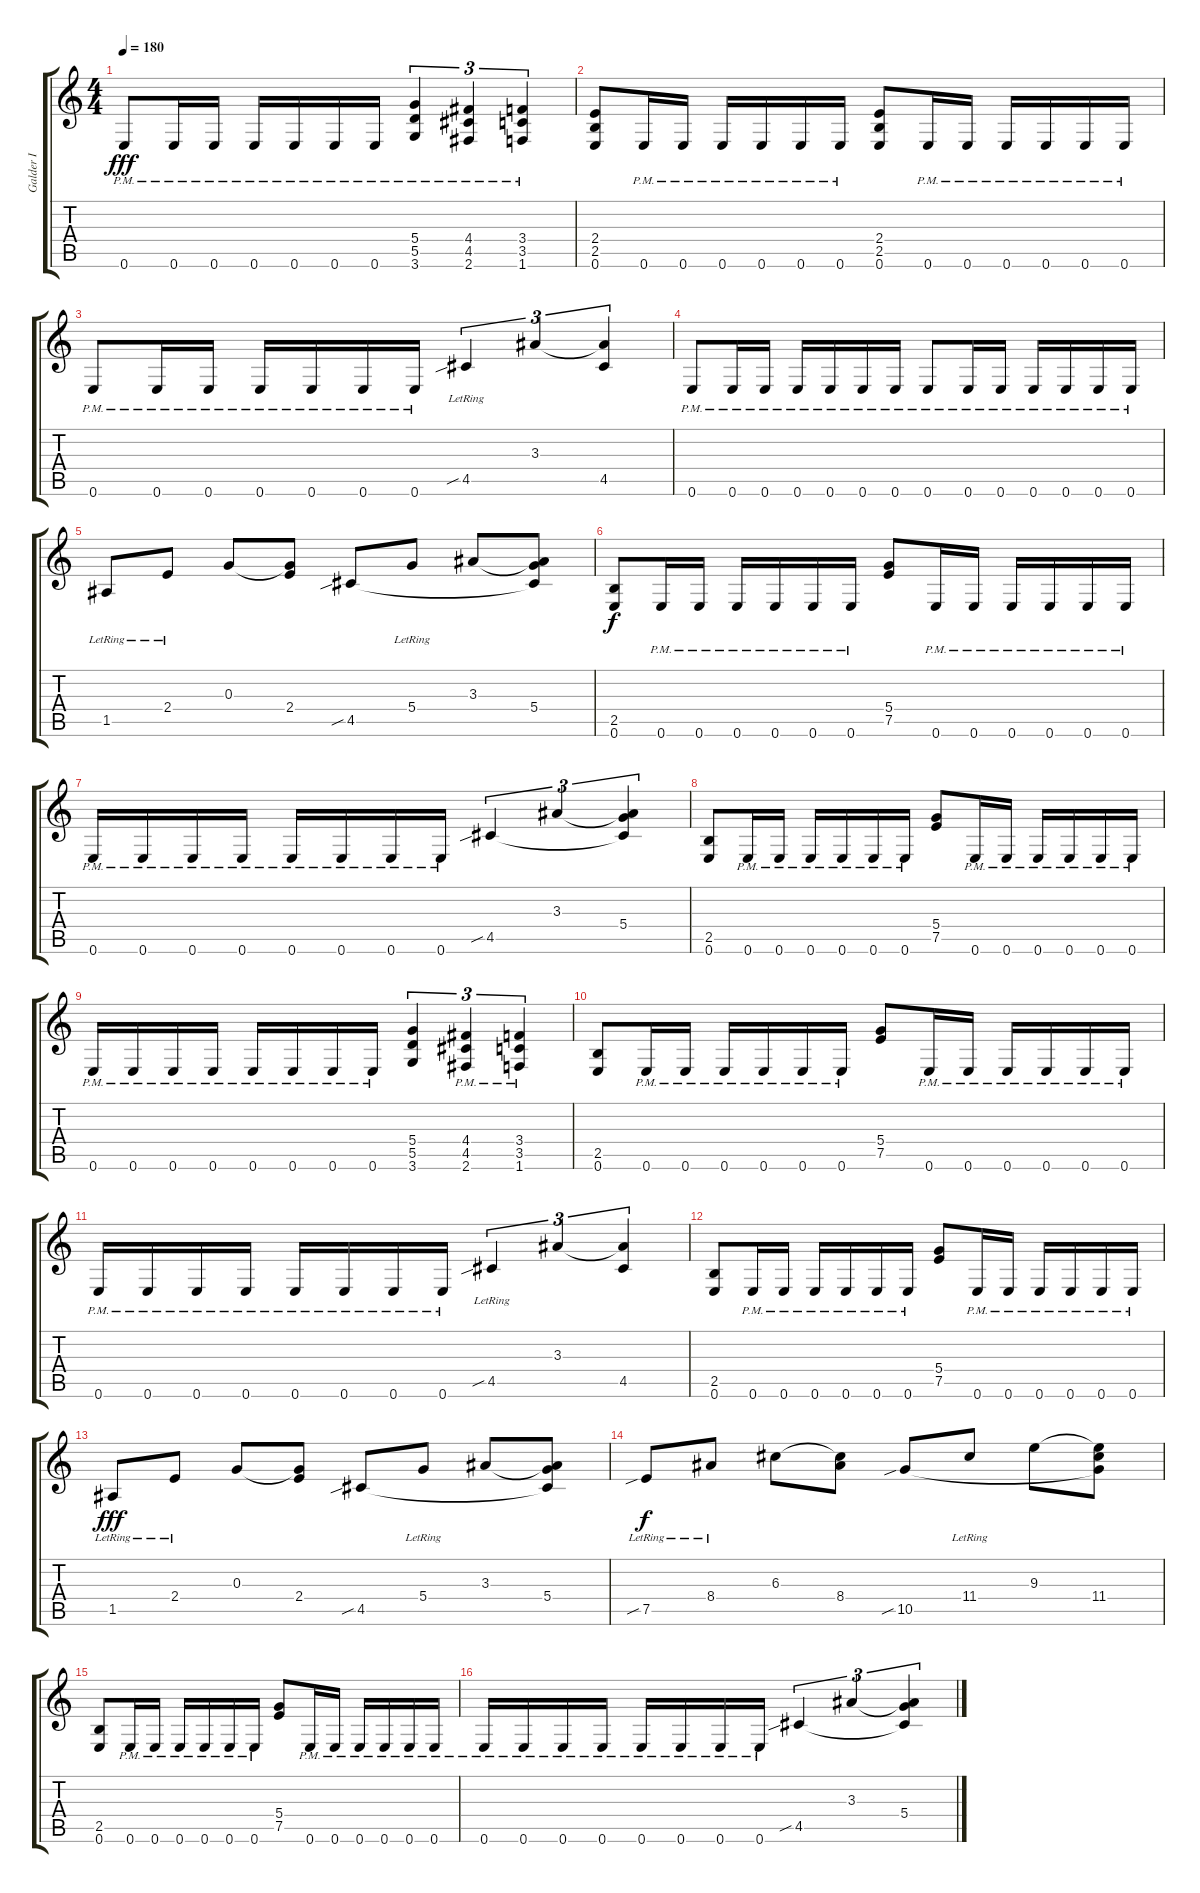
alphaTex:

\track ("Galder I" "Galder I") {instrument distortionguitar}
\staff {score tabs}
\tuning (E4 B3 G3 D3 A2 E2) {hide}
\ts (4 4)
\tempo 180
\clef g2
\ks c
0.6{pm}.8{dy fff} 0.6{pm}.16 0.6{pm}.16 0.6{pm}.16 0.6{pm}.16 0.6{pm}.16 0.6{pm}.16 (5.4{pm} 5.5{pm} 3.6{pm}).4{tu (3 2)} (4.4{pm} 4.5{pm} 2.6{pm}).4{tu (3 2)} (3.4{pm} 3.5{pm} 1.6{pm}).4{tu (3 2)} |
(2.4 2.5 0.6).8 0.6{pm}.16 0.6{pm}.16 0.6{pm}.16 0.6{pm}.16 0.6{pm}.16 0.6{pm}.16 (2.4 2.5 0.6).8 0.6{pm}.16 0.6{pm}.16 0.6{pm}.16 0.6{pm}.16 0.6{pm}.16 0.6{pm}.16 |
0.6{pm}.8 0.6{pm}.16 0.6{pm}.16 0.6{pm}.16 0.6{pm}.16 0.6{pm}.16 0.6{pm}.16 4.5{sib lr}.4{tu (3 2)} 3.3.4{tu (3 2)} (3.3{t} 4.5).4{tu (3 2)} |
0.6{pm}.8 0.6{pm}.16 0.6{pm}.16 0.6{pm}.16 0.6{pm}.16 0.6{pm}.16 0.6{pm}.16 0.6{pm}.8 0.6{pm}.16 0.6{pm}.16 0.6{pm}.16 0.6{pm}.16 0.6{pm}.16 0.6{pm}.16 |
1.5{lr}.8 2.4{lr}.8 0.3.8 (0.3{t} 2.4).8 4.5{sib}.8 5.4{lr}.8 3.3.8 (3.3{t} 5.4 4.5{t}).8 |
(2.5 0.6).8{dy f} 0.6{pm}.16 0.6{pm}.16 0.6{pm}.16 0.6{pm}.16 0.6{pm}.16 0.6{pm}.16 (5.4 7.5).8 0.6{pm}.16 0.6{pm}.16 0.6{pm}.16 0.6{pm}.16 0.6{pm}.16 0.6{pm}.16 |
0.6{pm}.16 0.6{pm}.16 0.6{pm}.16 0.6{pm}.16 0.6{pm}.16 0.6{pm}.16 0.6{pm}.16 0.6{pm}.16 4.5{sib}.4{tu (3 2)} 3.3.4{tu (3 2)} (3.3{t} 5.4 4.5{t}).4{tu (3 2)} |
(2.5 0.6).8 0.6{pm}.16 0.6{pm}.16 0.6{pm}.16 0.6{pm}.16 0.6{pm}.16 0.6{pm}.16 (5.4 7.5).8 0.6{pm}.16 0.6{pm}.16 0.6{pm}.16 0.6{pm}.16 0.6{pm}.16 0.6{pm}.16 |
0.6{pm}.16 0.6{pm}.16 0.6{pm}.16 0.6{pm}.16 0.6{pm}.16 0.6{pm}.16 0.6{pm}.16 0.6{pm}.16 (5.4 5.5 3.6).4{tu (3 2)} (4.4{pm} 4.5{pm} 2.6{pm}).4{tu (3 2)} (3.4{pm} 3.5{pm} 1.6{pm}).4{tu (3 2)} |
(2.5 0.6).8 0.6{pm}.16 0.6{pm}.16 0.6{pm}.16 0.6{pm}.16 0.6{pm}.16 0.6{pm}.16 (5.4 7.5).8 0.6{pm}.16 0.6{pm}.16 0.6{pm}.16 0.6{pm}.16 0.6{pm}.16 0.6{pm}.16 |
0.6{pm}.16 0.6{pm}.16 0.6{pm}.16 0.6{pm}.16 0.6{pm}.16 0.6{pm}.16 0.6{pm}.16 0.6{pm}.16 4.5{sib lr}.4{tu (3 2)} 3.3.4{tu (3 2)} (3.3{t} 4.5).4{tu (3 2)} |
(2.5 0.6).8 0.6{pm}.16 0.6{pm}.16 0.6{pm}.16 0.6{pm}.16 0.6{pm}.16 0.6{pm}.16 (5.4 7.5).8 0.6{pm}.16 0.6{pm}.16 0.6{pm}.16 0.6{pm}.16 0.6{pm}.16 0.6{pm}.16 |
1.5{lr}.8{dy fff} 2.4{lr}.8 0.3.8 (0.3{t} 2.4).8 4.5{sib}.8 5.4{lr}.8 3.3.8 (3.3{t} 5.4 4.5{t}).8 |
7.5{sib lr}.8{dy f} 8.4{lr}.8 6.3.8 (6.3{t} 8.4).8 10.5{sib}.8 11.4{lr}.8 9.3.8 (9.3{t} 11.4 10.5{t}).8 |
(2.5 0.6).8 0.6{pm}.16 0.6{pm}.16 0.6{pm}.16 0.6{pm}.16 0.6{pm}.16 0.6{pm}.16 (5.4 7.5).8 0.6{pm}.16 0.6{pm}.16 0.6{pm}.16 0.6{pm}.16 0.6{pm}.16 0.6{pm}.16 |
0.6{pm}.16 0.6{pm}.16 0.6{pm}.16 0.6{pm}.16 0.6{pm}.16 0.6{pm}.16 0.6{pm}.16 0.6{pm}.16 4.5{sib}.4{tu (3 2)} 3.3.4{tu (3 2)} (3.3{t} 5.4 4.5{t}).4{tu (3 2)}
